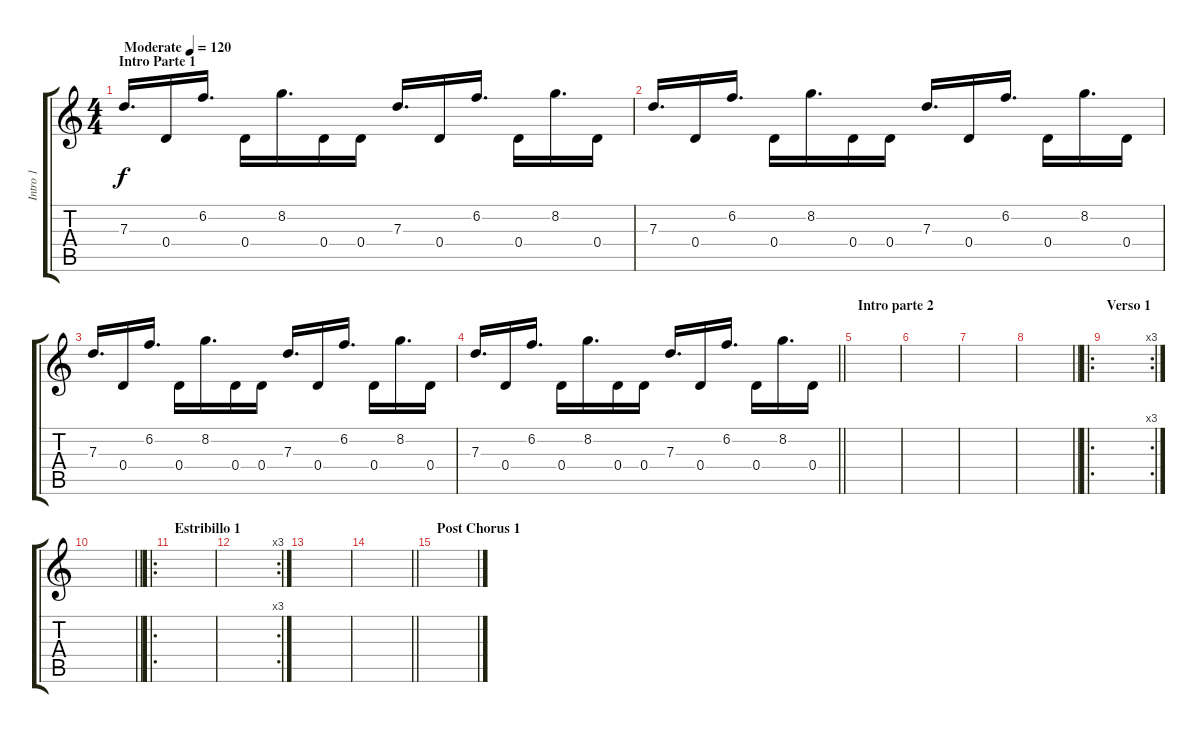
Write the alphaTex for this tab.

\track ("Intro 1" "Intro 1") {instrument overdrivenguitar}
\staff {score tabs}
\tuning (E4 B3 G3 D3 A2 E2) {hide}
\ts (4 4)
\section ("" "Intro Parte 1")
\tempo (120 "Moderate")
\clef g2
\ks c
7.3.16{d dy f instrument overdrivenguitar} 0.4.16 6.2.16{d} 0.4.16 8.2.16{d} 0.4.16 0.4.16 7.3.16{d} 0.4.16 6.2.16{d} 0.4.16 8.2.16{d} 0.4.16 |
7.3.16{d} 0.4.16 6.2.16{d} 0.4.16 8.2.16{d} 0.4.16 0.4.16 7.3.16{d} 0.4.16 6.2.16{d} 0.4.16 8.2.16{d} 0.4.16 |
7.3.16{d} 0.4.16 6.2.16{d} 0.4.16 8.2.16{d} 0.4.16 0.4.16 7.3.16{d} 0.4.16 6.2.16{d} 0.4.16 8.2.16{d} 0.4.16 |
\barLineRight lightlight
7.3.16{d} 0.4.16 6.2.16{d} 0.4.16 8.2.16{d} 0.4.16 0.4.16 7.3.16{d} 0.4.16 6.2.16{d} 0.4.16 8.2.16{d} 0.4.16 |
\section ("" "Intro parte 2")
|
|
|
\barLineRight lightlight
|
\ro
\rc 3
\section ("" "Verso 1")
|
\barLineRight lightlight
|
\ro
\section ("" "Estribillo 1")
|
\rc 3
|
|
\barLineRight lightlight
|
\section ("" "Post Chorus 1")
